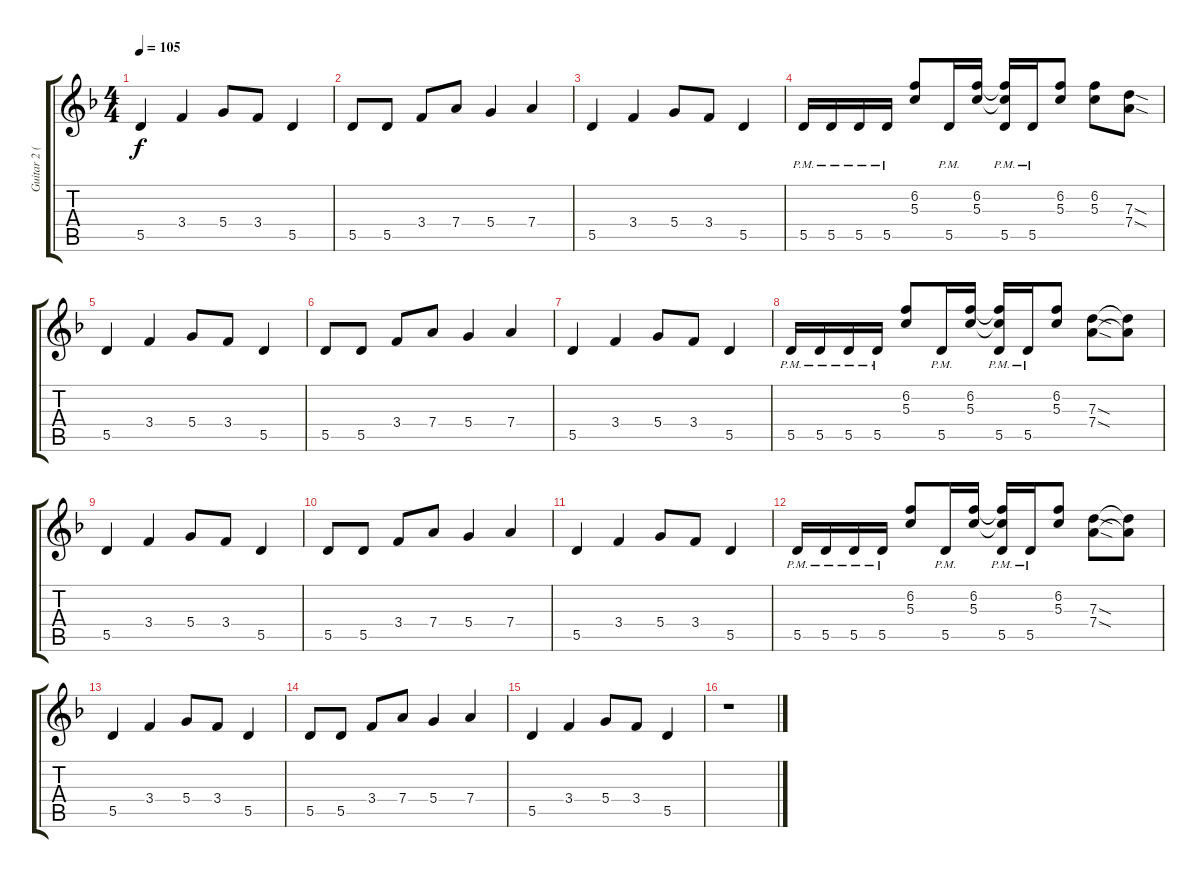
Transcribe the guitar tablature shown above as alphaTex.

\track ("Guitar 2 (Steve Vai)" "Guitar 2 (") {instrument overdrivenguitar}
\staff {score tabs}
\tuning (E4 B3 G3 D3 A2 D2) {hide}
\ts (4 4)
\tempo 105
\clef g2
\ks f
5.5.4{dy f} 3.4.4 5.4.8 3.4.8 5.5.4 |
5.5.8 5.5.8 3.4.8 7.4.8 5.4.4 7.4.4 |
5.5.4 3.4.4 5.4.8 3.4.8 5.5.4 |
5.5{pm}.16 5.5{pm}.16 5.5{pm}.16 5.5{pm}.16 (6.2 5.3).8 5.5{pm}.16 (6.2 5.3).16 (6.2{t} 5.3{t} 5.5{pm}).16 5.5{pm}.16 (6.2 5.3).8 (6.2 5.3).8 (7.3{sod} 7.4{sod}).8 |
5.5.4 3.4.4 5.4.8 3.4.8 5.5.4 |
5.5.8 5.5.8 3.4.8 7.4.8 5.4.4 7.4.4 |
5.5.4 3.4.4 5.4.8 3.4.8 5.5.4 |
5.5{pm}.16 5.5{pm}.16 5.5{pm}.16 5.5{pm}.16 (6.2 5.3).8 5.5{pm}.16 (6.2 5.3).16 (6.2{t} 5.3{t} 5.5{pm}).16 5.5{pm}.16 (6.2 5.3).8 (7.3{sod} 7.4{sod}).8 (7.3{t} 7.4{t}).8 |
5.5.4 3.4.4 5.4.8 3.4.8 5.5.4 |
5.5.8 5.5.8 3.4.8 7.4.8 5.4.4 7.4.4 |
5.5.4 3.4.4 5.4.8 3.4.8 5.5.4 |
5.5{pm}.16 5.5{pm}.16 5.5{pm}.16 5.5{pm}.16 (6.2 5.3).8 5.5{pm}.16 (6.2 5.3).16 (6.2{t} 5.3{t} 5.5{pm}).16 5.5{pm}.16 (6.2 5.3).8 (7.3{sod} 7.4{sod}).8 (7.3{t} 7.4{t}).8 |
5.5.4 3.4.4 5.4.8 3.4.8 5.5.4 |
5.5.8 5.5.8 3.4.8 7.4.8 5.4.4 7.4.4 |
5.5.4 3.4.4 5.4.8 3.4.8 5.5.4 |
r.1
